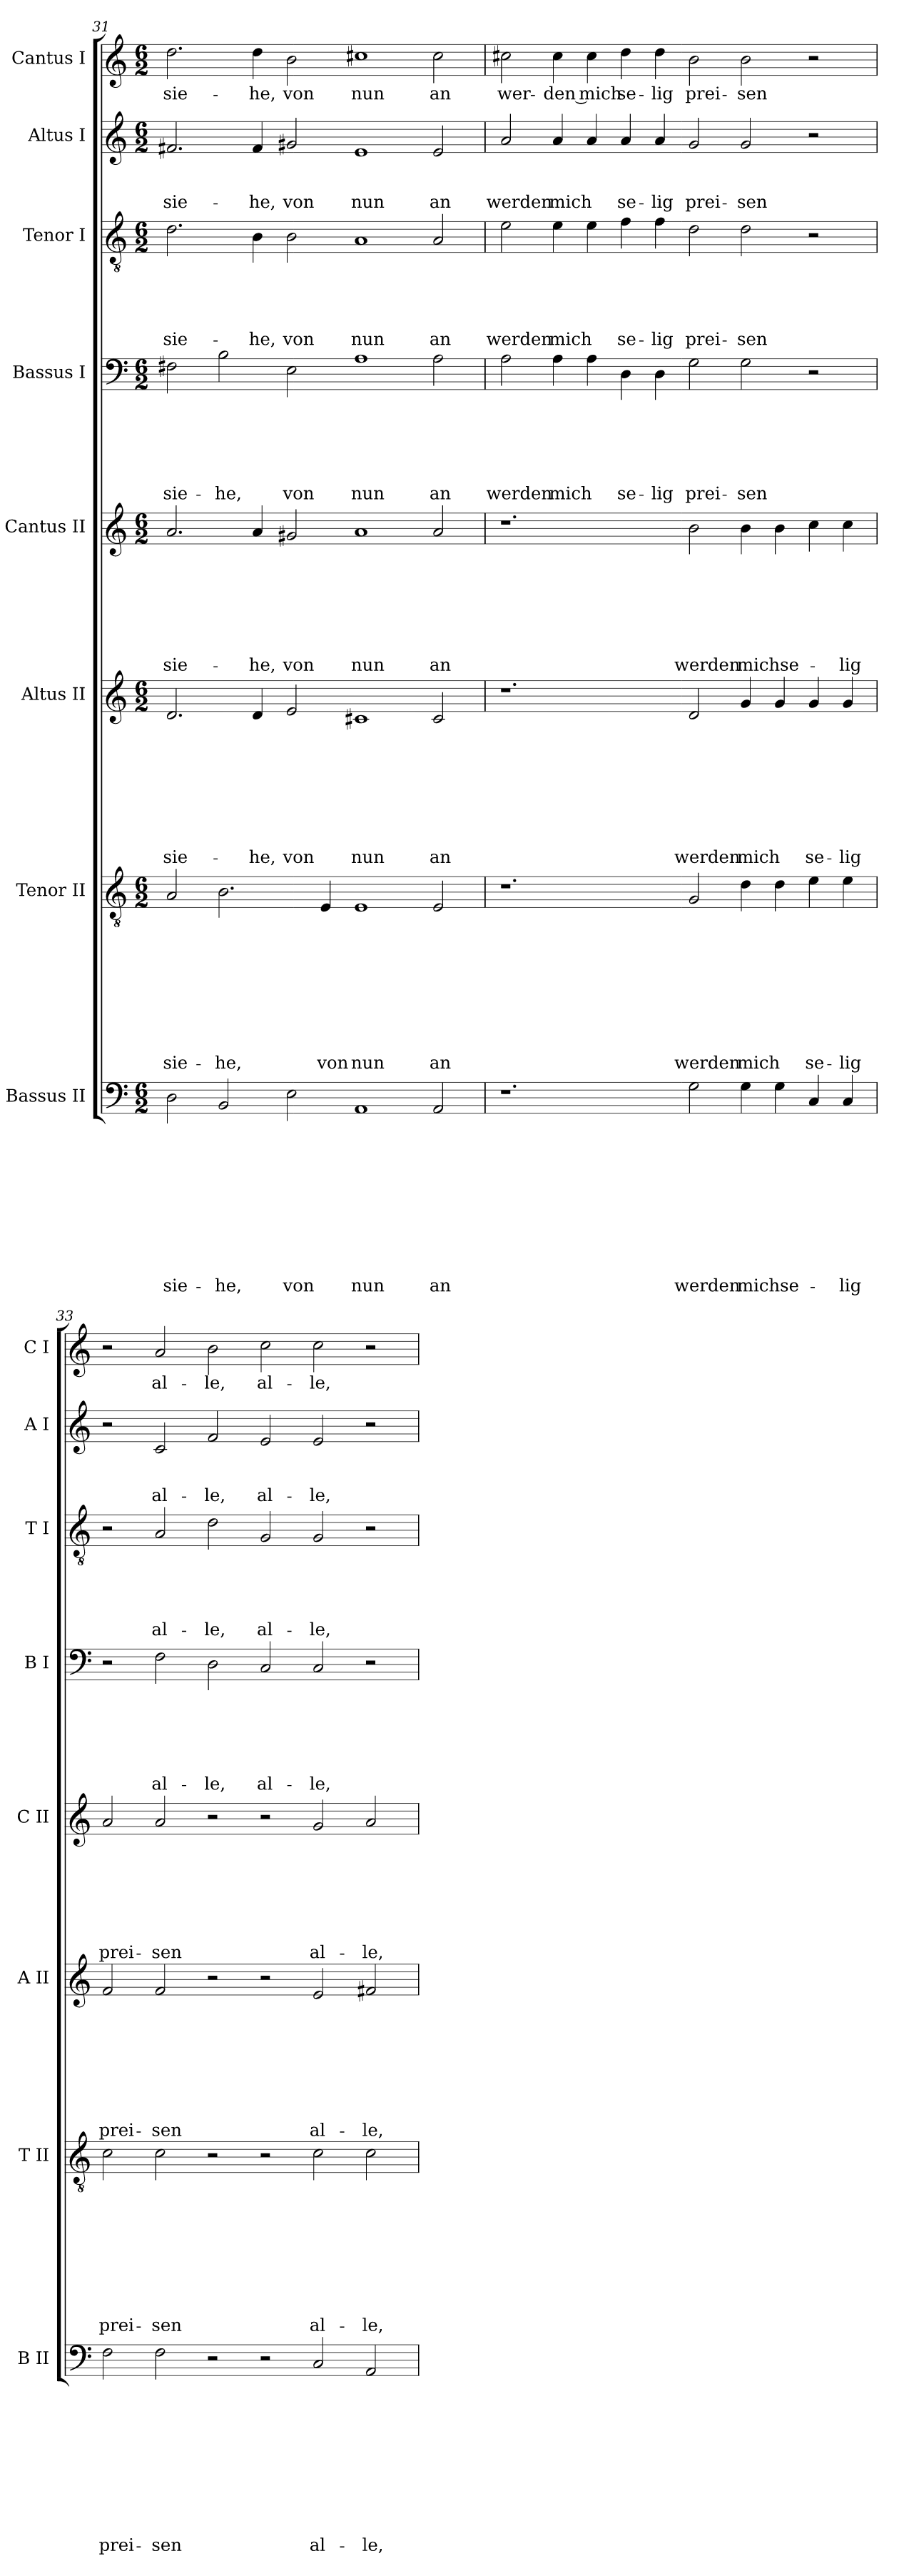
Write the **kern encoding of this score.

**kern	**text	**text	**text	**text	**text	**text	**text	**text	**text	**text	**kern	**text	**text	**text	**text	**text	**text	**text	**text	**text	**kern	**text	**text	**text	**text	**text	**text	**text	**text	**kern	**text	**text	**text	**text	**text	**text	**text	**kern	**text	**text	**text	**text	**text	**text	**kern	**text	**text	**text	**text	**text	**kern	**text	**text	**text	**kern	**text
*part8	*part8	*part8	*part8	*part8	*part8	*part8	*part8	*part8	*part8	*part8	*part7	*part7	*part7	*part7	*part7	*part7	*part7	*part7	*part7	*part7	*part6	*part6	*part6	*part6	*part6	*part6	*part6	*part6	*part6	*part5	*part5	*part5	*part5	*part5	*part5	*part5	*part5	*part4	*part4	*part4	*part4	*part4	*part4	*part4	*part3	*part3	*part3	*part3	*part3	*part3	*part2	*part2	*part2	*part2	*part1	*part1
*staff8	*staff8	*staff8	*staff8	*staff8	*staff8	*staff8	*staff8	*staff8	*staff8	*staff8	*staff7	*staff7	*staff7	*staff7	*staff7	*staff7	*staff7	*staff7	*staff7	*staff7	*staff6	*staff6	*staff6	*staff6	*staff6	*staff6	*staff6	*staff6	*staff6	*staff5	*staff5	*staff5	*staff5	*staff5	*staff5	*staff5	*staff5	*staff4	*staff4	*staff4	*staff4	*staff4	*staff4	*staff4	*staff3	*staff3	*staff3	*staff3	*staff3	*staff3	*staff2	*staff2	*staff2	*staff2	*staff1	*staff1
*I"Bassus II	*	*	*	*	*	*	*	*	*	*	*I"Tenor II	*	*	*	*	*	*	*	*	*	*I"Altus II	*	*	*	*	*	*	*	*	*I"Cantus II	*	*	*	*	*	*	*	*I"Bassus I	*	*	*	*	*	*	*I"Tenor I	*	*	*	*	*	*I"Altus I	*	*	*	*I"Cantus I	*
*I'B II	*	*	*	*	*	*	*	*	*	*	*I'T II	*	*	*	*	*	*	*	*	*	*I'A II	*	*	*	*	*	*	*	*	*I'C II	*	*	*	*	*	*	*	*I'B I	*	*	*	*	*	*	*I'T I	*	*	*	*	*	*I'A I	*	*	*	*I'C I	*
*clefF4	*	*	*	*	*	*	*	*	*	*	*clefGv2	*	*	*	*	*	*	*	*	*	*clefG2	*	*	*	*	*	*	*	*	*clefG2	*	*	*	*	*	*	*	*clefF4	*	*	*	*	*	*	*clefGv2	*	*	*	*	*	*clefG2	*	*	*	*clefG2	*
*k[]	*	*	*	*	*	*	*	*	*	*	*k[]	*	*	*	*	*	*	*	*	*	*k[]	*	*	*	*	*	*	*	*	*k[]	*	*	*	*	*	*	*	*k[]	*	*	*	*	*	*	*k[]	*	*	*	*	*	*k[]	*	*	*	*k[]	*
*C:	*	*	*	*	*	*	*	*	*	*	*C:	*	*	*	*	*	*	*	*	*	*C:	*	*	*	*	*	*	*	*	*C:	*	*	*	*	*	*	*	*C:	*	*	*	*	*	*	*C:	*	*	*	*	*	*C:	*	*	*	*C:	*
*M6/2	*	*	*	*	*	*	*	*	*	*	*M6/2	*	*	*	*	*	*	*	*	*	*M6/2	*	*	*	*	*	*	*	*	*M6/2	*	*	*	*	*	*	*	*M6/2	*	*	*	*	*	*	*M6/2	*	*	*	*	*	*M6/2	*	*	*	*M6/2	*
=31	=31	=31	=31	=31	=31	=31	=31	=31	=31	=31	=31	=31	=31	=31	=31	=31	=31	=31	=31	=31	=31	=31	=31	=31	=31	=31	=31	=31	=31	=31	=31	=31	=31	=31	=31	=31	=31	=31	=31	=31	=31	=31	=31	=31	=31	=31	=31	=31	=31	=31	=31	=31	=31	=31	=31	=31
!	!	!	!	!	!	!	!	!	!	!LO:LY:b	!	!	!	!	!	!	!	!	!	!LO:LY:b	!	!	!	!	!	!	!	!	!LO:LY:b	!	!	!	!	!	!	!	!LO:LY:b	!	!	!	!	!	!	!LO:LY:b	!	!	!	!	!	!LO:LY:b	!	!	!	!LO:LY:b	!	!LO:LY:b
2D\	.	.	.	.	.	.	.	.	.	sie-	2A/	.	.	.	.	.	.	.	.	sie-	2.d/	.	.	.	.	.	.	.	sie-	2.a/	.	.	.	.	.	.	sie-	2F#X\	.	.	.	.	.	sie-	2.d\	.	.	.	.	sie-	2.f#X/	.	.	sie-	2.dd\	sie-
!	!	!	!	!	!	!	!	!	!	!LO:LY:b	!	!	!	!	!	!	!	!	!	!LO:LY:b	!	!	!	!	!	!	!	!	!	!	!	!	!	!	!	!	!	!	!	!	!	!	!	!LO:LY:b	!	!	!	!	!	!	!	!	!	!	!	!
2BB/	.	.	.	.	.	.	.	.	.	-he,	2.B\	.	.	.	.	.	.	.	.	-he,	.	.	.	.	.	.	.	.	.	.	.	.	.	.	.	.	.	2B\	.	.	.	.	.	-he,	.	.	.	.	.	.	.	.	.	.	.	.
!	!	!	!	!	!	!	!	!	!	!	!	!	!	!	!	!	!	!	!	!	!	!	!	!	!	!	!	!	!LO:LY:b	!	!	!	!	!	!	!	!LO:LY:b	!	!	!	!	!	!	!	!	!	!	!	!	!LO:LY:b	!	!	!	!LO:LY:b	!	!LO:LY:b
.	.	.	.	.	.	.	.	.	.	.	.	.	.	.	.	.	.	.	.	.	4d/	.	.	.	.	.	.	.	-he,	4a/	.	.	.	.	.	.	-he,	.	.	.	.	.	.	.	4B\	.	.	.	.	-he,	4f#/	.	.	-he,	4dd\	-he,
!	!	!	!	!	!	!	!	!	!	!LO:LY:b	!	!	!	!	!	!	!	!	!	!	!	!	!	!	!	!	!	!	!LO:LY:b	!	!	!	!	!	!	!	!LO:LY:b	!	!	!	!	!	!	!LO:LY:b	!	!	!	!	!	!LO:LY:b	!	!	!	!LO:LY:b	!	!LO:LY:b
2E\	.	.	.	.	.	.	.	.	.	von	.	.	.	.	.	.	.	.	.	.	2e/	.	.	.	.	.	.	.	von	2g#X/	.	.	.	.	.	.	von	2E\	.	.	.	.	.	von	2B\	.	.	.	.	von	2g#X/	.	.	von	2b\	von
!	!	!	!	!	!	!	!	!	!	!	!	!	!	!	!	!	!	!	!	!LO:LY:b	!	!	!	!	!	!	!	!	!	!	!	!	!	!	!	!	!	!	!	!	!	!	!	!	!	!	!	!	!	!	!	!	!	!	!	!
.	.	.	.	.	.	.	.	.	.	.	4E/	.	.	.	.	.	.	.	.	von	.	.	.	.	.	.	.	.	.	.	.	.	.	.	.	.	.	.	.	.	.	.	.	.	.	.	.	.	.	.	.	.	.	.	.	.
!	!	!	!	!	!	!	!	!	!	!LO:LY:b	!	!	!	!	!	!	!	!	!	!LO:LY:b	!	!	!	!	!	!	!	!	!LO:LY:b	!	!	!	!	!	!	!	!LO:LY:b	!	!	!	!	!	!	!LO:LY:b	!	!	!	!	!	!LO:LY:b	!	!	!	!LO:LY:b	!	!LO:LY:b
1AA	.	.	.	.	.	.	.	.	.	nun	1E	.	.	.	.	.	.	.	.	nun	1c#X	.	.	.	.	.	.	.	nun	1a	.	.	.	.	.	.	nun	1A	.	.	.	.	.	nun	1A	.	.	.	.	nun	1e	.	.	nun	1cc#X	nun
!	!	!	!	!	!	!	!	!	!	!LO:LY:b	!	!	!	!	!	!	!	!	!	!LO:LY:b	!	!	!	!	!	!	!	!	!LO:LY:b	!	!	!	!	!	!	!	!LO:LY:b	!	!	!	!	!	!	!LO:LY:b	!	!	!	!	!	!LO:LY:b	!	!	!	!LO:LY:b	!	!LO:LY:b
2AA/	.	.	.	.	.	.	.	.	.	an	2E/	.	.	.	.	.	.	.	.	an	2c#/	.	.	.	.	.	.	.	an	2a/	.	.	.	.	.	.	an	2A\	.	.	.	.	.	an	2A/	.	.	.	.	an	2e/	.	.	an	2cc#\	an
=32	=32	=32	=32	=32	=32	=32	=32	=32	=32	=32	=32	=32	=32	=32	=32	=32	=32	=32	=32	=32	=32	=32	=32	=32	=32	=32	=32	=32	=32	=32	=32	=32	=32	=32	=32	=32	=32	=32	=32	=32	=32	=32	=32	=32	=32	=32	=32	=32	=32	=32	=32	=32	=32	=32	=32	=32
!	!	!	!	!	!	!	!	!	!	!	!	!	!	!	!	!	!	!	!	!	!	!	!	!	!	!	!	!	!	!	!	!	!	!	!	!	!	!	!	!	!	!	!	!LO:LY:b	!	!	!	!	!	!LO:LY:b	!	!	!	!LO:LY:b	!	!LO:LY:b:rj
1.r	.	.	.	.	.	.	.	.	.	.	1.r	.	.	.	.	.	.	.	.	.	1.r	.	.	.	.	.	.	.	.	1.r	.	.	.	.	.	.	.	2A\	.	.	.	.	.	wer­den	2e\	.	.	.	.	wer­den	2a/	.	.	wer­den	2cc#X\	wer-
!	!	!	!	!	!	!	!	!	!	!	!	!	!	!	!	!	!	!	!	!	!	!	!	!	!	!	!	!	!	!	!	!	!	!	!	!	!	!	!	!	!	!	!	!LO:LY:b	!	!	!	!	!	!LO:LY:b	!	!	!	!LO:LY:b	!	!LO:LY:b:rj
.	.	.	.	.	.	.	.	.	.	.	.	.	.	.	.	.	.	.	.	.	.	.	.	.	.	.	.	.	.	.	.	.	.	.	.	.	.	4A\	.	.	.	.	.	mich	4e\	.	.	.	.	mich	4a/	.	.	mich	4cc#\	-den mich
.	.	.	.	.	.	.	.	.	.	.	.	.	.	.	.	.	.	.	.	.	.	.	.	.	.	.	.	.	.	.	.	.	.	.	.	.	.	4A\	.	.	.	.	.	.	4e\	.	.	.	.	.	4a/	.	.	.	4cc#\	.
!	!	!	!	!	!	!	!	!	!	!	!	!	!	!	!	!	!	!	!	!	!	!	!	!	!	!	!	!	!	!	!	!	!	!	!	!	!	!	!	!	!	!	!	!LO:LY:b	!	!	!	!	!	!LO:LY:b	!	!	!	!LO:LY:b	!	!LO:LY:b
.	.	.	.	.	.	.	.	.	.	.	.	.	.	.	.	.	.	.	.	.	.	.	.	.	.	.	.	.	.	.	.	.	.	.	.	.	.	4D\	.	.	.	.	.	se-	4f\	.	.	.	.	se-	4a/	.	.	se-	4dd\	se-
!	!	!	!	!	!	!	!	!	!	!	!	!	!	!	!	!	!	!	!	!	!	!	!	!	!	!	!	!	!	!	!	!	!	!	!	!	!	!	!	!	!	!	!	!LO:LY:b:rj	!	!	!	!	!	!LO:LY:b:rj	!	!	!	!LO:LY:b:rj	!	!LO:LY:b:rj
.	.	.	.	.	.	.	.	.	.	.	.	.	.	.	.	.	.	.	.	.	.	.	.	.	.	.	.	.	.	.	.	.	.	.	.	.	.	4D\	.	.	.	.	.	-lig	4f\	.	.	.	.	-lig	4a/	.	.	-lig	4dd\	-lig
!	!	!	!	!	!	!	!	!	!	!LO:LY:b	!	!	!	!	!	!	!	!	!	!LO:LY:b	!	!	!	!	!	!	!	!	!LO:LY:b	!	!	!	!	!	!	!	!LO:LY:b	!	!	!	!	!	!	!LO:LY:b	!	!	!	!	!	!LO:LY:b	!	!	!	!LO:LY:b	!	!LO:LY:b
2G\	.	.	.	.	.	.	.	.	.	wer­den	2G/	.	.	.	.	.	.	.	.	wer­den	2d/	.	.	.	.	.	.	.	wer­den	2b\	.	.	.	.	.	.	wer­den	2G\	.	.	.	.	.	prei-	2d\	.	.	.	.	prei-	2g/	.	.	prei-	2b\	prei-
!	!	!	!	!	!	!	!	!	!	!LO:LY:b	!	!	!	!	!	!	!	!	!	!LO:LY:b	!	!	!	!	!	!	!	!	!LO:LY:b	!	!	!	!	!	!	!	!LO:LY:b	!	!	!	!	!	!	!LO:LY:b	!	!	!	!	!	!LO:LY:b	!	!	!	!LO:LY:b	!	!LO:LY:b
4G\	.	.	.	.	.	.	.	.	.	michse-	4d\	.	.	.	.	.	.	.	.	mich	4g/	.	.	.	.	.	.	.	mich	4b\	.	.	.	.	.	.	michse-	2G\	.	.	.	.	.	-sen	2d\	.	.	.	.	-sen	2g/	.	.	-sen	2b\	-sen
4G\	.	.	.	.	.	.	.	.	.	.	4d\	.	.	.	.	.	.	.	.	.	4g/	.	.	.	.	.	.	.	.	4b\	.	.	.	.	.	.	.	.	.	.	.	.	.	.	.	.	.	.	.	.	.	.	.	.	.	.
!	!	!	!	!	!	!	!	!	!	!	!	!	!	!	!	!	!	!	!	!LO:LY:b	!	!	!	!	!	!	!	!	!LO:LY:b	!	!	!	!	!	!	!	!	!	!	!	!	!	!	!	!	!	!	!	!	!	!	!	!	!	!	!
4C/	.	.	.	.	.	.	.	.	.	.	4e\	.	.	.	.	.	.	.	.	se-	4g/	.	.	.	.	.	.	.	se-	4cc\	.	.	.	.	.	.	.	2r	.	.	.	.	.	.	2r	.	.	.	.	.	2r	.	.	.	2r	.
!	!	!	!	!	!	!	!	!	!	!LO:LY:b	!	!	!	!	!	!	!	!	!	!LO:LY:b	!	!	!	!	!	!	!	!	!LO:LY:b	!	!	!	!	!	!	!	!LO:LY:b	!	!	!	!	!	!	!	!	!	!	!	!	!	!	!	!	!	!	!
4C/	.	.	.	.	.	.	.	.	.	-lig	4e\	.	.	.	.	.	.	.	.	-lig	4g/	.	.	.	.	.	.	.	-lig	4cc\	.	.	.	.	.	.	-lig	.	.	.	.	.	.	.	.	.	.	.	.	.	.	.	.	.	.	.
!!LO:PB:g=z
=33	=33	=33	=33	=33	=33	=33	=33	=33	=33	=33	=33	=33	=33	=33	=33	=33	=33	=33	=33	=33	=33	=33	=33	=33	=33	=33	=33	=33	=33	=33	=33	=33	=33	=33	=33	=33	=33	=33	=33	=33	=33	=33	=33	=33	=33	=33	=33	=33	=33	=33	=33	=33	=33	=33	=33	=33
!	!	!	!	!	!	!	!	!	!	!LO:LY:b	!	!	!	!	!	!	!	!	!	!LO:LY:b	!	!	!	!	!	!	!	!	!LO:LY:b	!	!	!	!	!	!	!	!LO:LY:b	!	!	!	!	!	!	!	!	!	!	!	!	!	!	!	!	!	!	!
2F\	.	.	.	.	.	.	.	.	.	prei-	2c\	.	.	.	.	.	.	.	.	prei-	2f/	.	.	.	.	.	.	.	prei-	2a/	.	.	.	.	.	.	prei-	2r	.	.	.	.	.	.	2r	.	.	.	.	.	2r	.	.	.	2r	.
!	!	!	!	!	!	!	!	!	!	!LO:LY:b	!	!	!	!	!	!	!	!	!	!LO:LY:b	!	!	!	!	!	!	!	!	!LO:LY:b	!	!	!	!	!	!	!	!LO:LY:b	!	!	!	!	!	!	!LO:LY:b	!	!	!	!	!	!LO:LY:b	!	!	!	!LO:LY:b	!	!LO:LY:b
2F\	.	.	.	.	.	.	.	.	.	-sen	2c\	.	.	.	.	.	.	.	.	-sen	2f/	.	.	.	.	.	.	.	-sen	2a/	.	.	.	.	.	.	-sen	2F\	.	.	.	.	.	al-	2A/	.	.	.	.	al-	2c/	.	.	al-	2a/	al-
!	!	!	!	!	!	!	!	!	!	!	!	!	!	!	!	!	!	!	!	!	!	!	!	!	!	!	!	!	!	!	!	!	!	!	!	!	!	!	!	!	!	!	!	!LO:LY:b	!	!	!	!	!	!LO:LY:b	!	!	!	!LO:LY:b	!	!LO:LY:b
2r	.	.	.	.	.	.	.	.	.	.	2r	.	.	.	.	.	.	.	.	.	2r	.	.	.	.	.	.	.	.	2r	.	.	.	.	.	.	.	2D\	.	.	.	.	.	-le,	2d\	.	.	.	.	-le,	2f/	.	.	-le,	2b\	-le,
!	!	!	!	!	!	!	!	!	!	!	!	!	!	!	!	!	!	!	!	!	!	!	!	!	!	!	!	!	!	!	!	!	!	!	!	!	!	!	!	!	!	!	!	!LO:LY:b	!	!	!	!	!	!LO:LY:b	!	!	!	!LO:LY:b	!	!LO:LY:b
2r	.	.	.	.	.	.	.	.	.	.	2r	.	.	.	.	.	.	.	.	.	2r	.	.	.	.	.	.	.	.	2r	.	.	.	.	.	.	.	2C/	.	.	.	.	.	al-	2G/	.	.	.	.	al-	2e/	.	.	al-	2cc\	al-
!	!	!	!	!	!	!	!	!	!	!LO:LY:b	!	!	!	!	!	!	!	!	!	!LO:LY:b	!	!	!	!	!	!	!	!	!LO:LY:b	!	!	!	!	!	!	!	!LO:LY:b	!	!	!	!	!	!	!LO:LY:b	!	!	!	!	!	!LO:LY:b	!	!	!	!LO:LY:b	!	!LO:LY:b
2C/	.	.	.	.	.	.	.	.	.	al-	2c\	.	.	.	.	.	.	.	.	al-	2e/	.	.	.	.	.	.	.	al-	2g/	.	.	.	.	.	.	al-	2C/	.	.	.	.	.	-le,	2G/	.	.	.	.	-le,	2e/	.	.	-le,	2cc\	-le,
!	!	!	!	!	!	!	!	!	!	!LO:LY:b	!	!	!	!	!	!	!	!	!	!LO:LY:b	!	!	!	!	!	!	!	!	!LO:LY:b	!	!	!	!	!	!	!	!LO:LY:b	!	!	!	!	!	!	!	!	!	!	!	!	!	!	!	!	!	!	!
2AA/	.	.	.	.	.	.	.	.	.	-le,	2c\	.	.	.	.	.	.	.	.	-le,	2f#X/	.	.	.	.	.	.	.	-le,	2a/	.	.	.	.	.	.	-le,	2r	.	.	.	.	.	.	2r	.	.	.	.	.	2r	.	.	.	2r	.
=	=	=	=	=	=	=	=	=	=	=	=	=	=	=	=	=	=	=	=	=	=	=	=	=	=	=	=	=	=	=	=	=	=	=	=	=	=	=	=	=	=	=	=	=	=	=	=	=	=	=	=	=	=	=	=	=
*-	*-	*-	*-	*-	*-	*-	*-	*-	*-	*-	*-	*-	*-	*-	*-	*-	*-	*-	*-	*-	*-	*-	*-	*-	*-	*-	*-	*-	*-	*-	*-	*-	*-	*-	*-	*-	*-	*-	*-	*-	*-	*-	*-	*-	*-	*-	*-	*-	*-	*-	*-	*-	*-	*-	*-	*-
